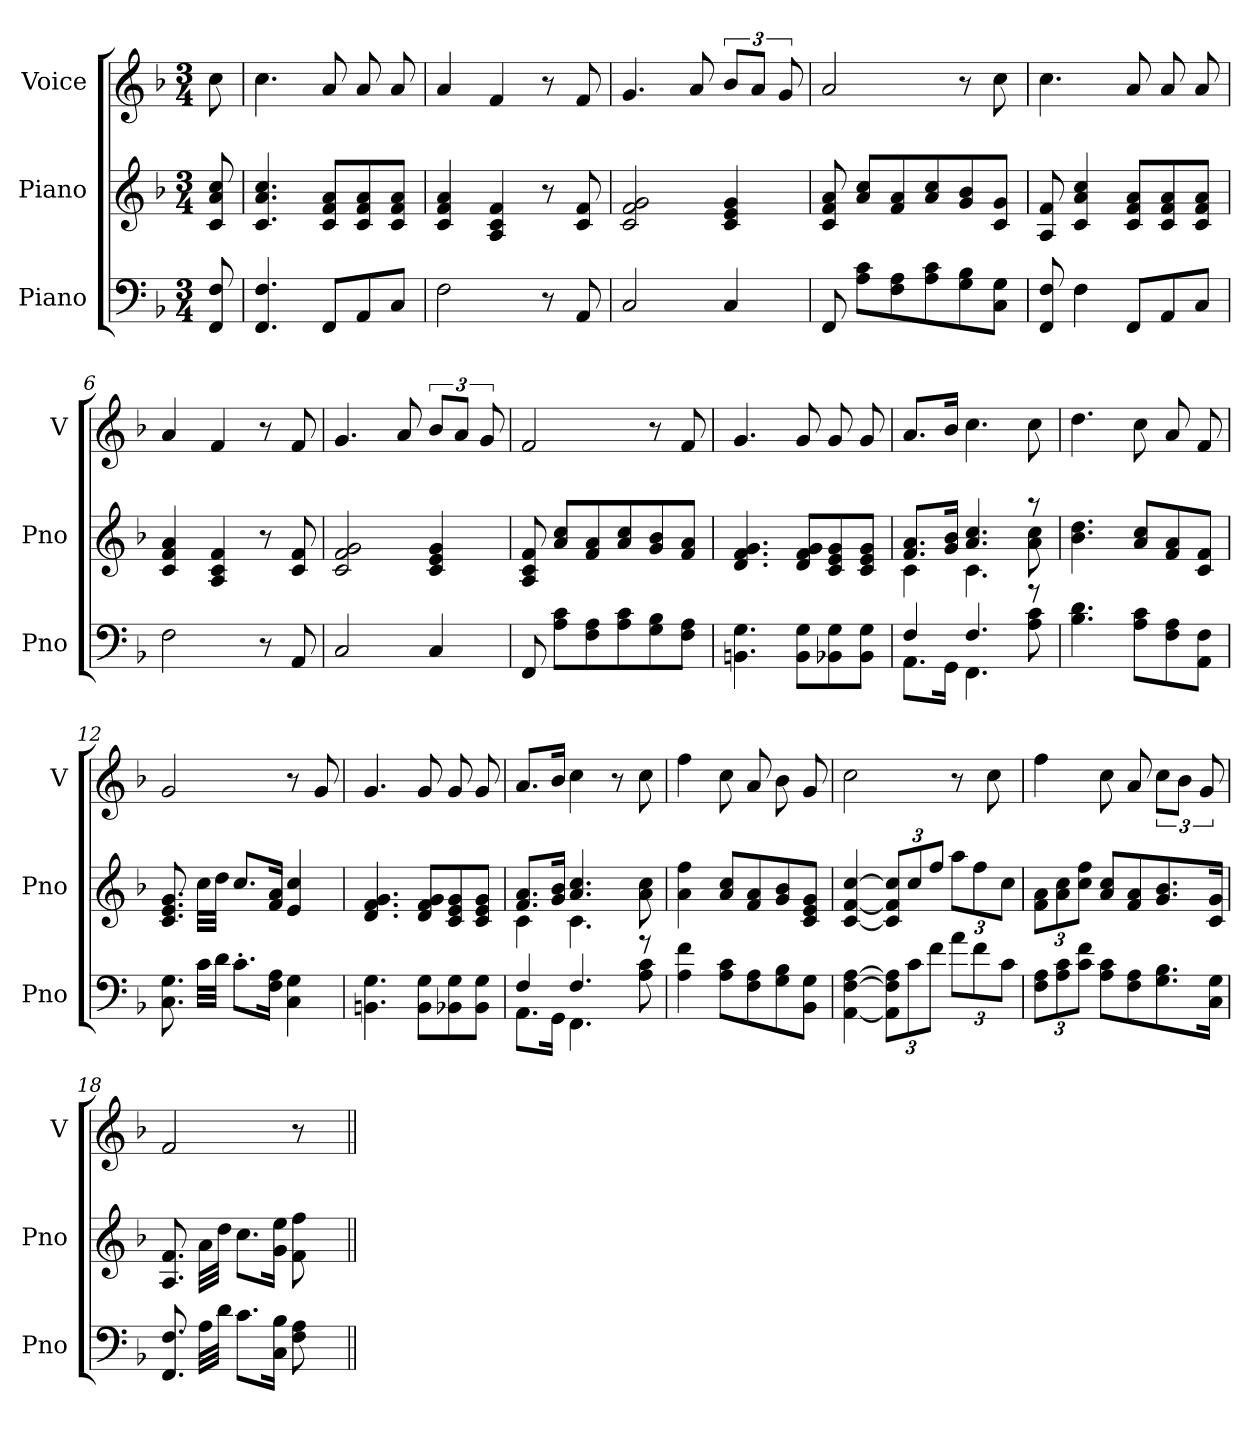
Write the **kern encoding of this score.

**kern	**kern	**kern
*part3	*part2	*part1
*staff3	*staff2	*staff1
*I"Piano	*I"Piano	*I"Voice
*I'Pno	*I'Pno	*I'V
*clefF4	*clefG2	*clefG2
*k[b-]	*k[b-]	*k[b-]
*M3/4	*M3/4	*M3/4
*MM80	*MM80	*MM80
=	=	=
8FF/ 8F/	8c/ 8a/ 8cc/	8cc\
=1	=1	=1
4.FF/ 4.F/	4.c/ 4.a/ 4.cc/	4.cc\
8FF/L	8c/ 8f/ 8a/L	8a/
8AA/	8c/ 8f/ 8a/	8a/
8C/J	8c/ 8f/ 8a/J	8a/
=2	=2	=2
2F\	4c/ 4f/ 4a/	4a/
.	4A/ 4c/ 4f/	4f/
8r	8r	8r
8AA/	8c/ 8f/	8f/
=3	=3	=3
2C/	2c/ 2f/ 2g/	4.g/
.	.	8a/
4C/	4c/ 4e/ 4g/	12b-/L
.	.	12a/J
.	.	12g/
=4	=4	=4
8FF/	8c/ 8f/ 8a/	2a/
8A\ 8c\L	8a/ 8cc/L	.
8F\ 8A\	8f/ 8a/	.
8A\ 8c\	8a/ 8cc/	.
8G\ 8B-\	8g/ 8b-/	8r
8C\ 8G\J	8c/ 8g/J	8cc\
=5	=5	=5
8FF/ 8F/	8A/ 8f/	4.cc\
4F\	4c/ 4a/ 4cc/	.
8FF/L	8c/ 8f/ 8a/L	8a/
8AA/	8c/ 8f/ 8a/	8a/
8C/J	8c/ 8f/ 8a/J	8a/
!!LO:LB:g=z
=6	=6	=6
2F\	4c/ 4f/ 4a/	4a/
.	4A/ 4c/ 4f/	4f/
8r	8r	8r
8AA/	8c/ 8f/	8f/
=7	=7	=7
2C/	2c/ 2f/ 2g/	4.g/
.	.	8a/
4C/	4c/ 4e/ 4g/	12b-/L
.	.	12a/J
.	.	12g/
=8	=8	=8
8FF/	8A/ 8c/ 8f/	2f/
8A\ 8c\L	8a/ 8cc/L	.
8F\ 8A\	8f/ 8a/	.
8A\ 8c\	8a/ 8cc/	.
8G\ 8B-\	8g/ 8b-/	8r
8F\ 8A\J	8f/ 8a/J	8f/
=9	=9	=9
4.BBn\ 4.G\	4.d/ 4.f/ 4.g/	4.g/
8BB\ 8G\L	8d/ 8f/ 8g/L	8g/
8BB-X\ 8G\	8c/ 8e/ 8g/	8g/
8BB-\ 8G\J	8c/ 8e/ 8g/J	8g/
=10	=10	=10
*^	*^	*
4F/	8.AA\L	8.f/ 8.a/L	4c\	8.a/L
.	16GG\Jk	16g/ 16b-/Jk	.	16b-/Jk
4.F/	4.FF\	4.a/ 4.cc/	4.c\	4.cc\
8r	8A\ 8c\	8r	8a\ 8cc\	8cc\
*v	*v	*	*	*
*	*v	*v	*
=11	=11	=11
4.B-\ 4.d\	4.b-\ 4.dd\	4.dd\
8A\ 8c\L	8a/ 8cc/L	8cc\
8F\ 8A\	8f/ 8a/	8a/
8AA\ 8F\J	8c/ 8f/J	8f/
!!LO:LB:g=z
=12	=12	=12
8.C\ 8.G\	8.c/ 8.e/ 8.g/	2g/
32c\LLL	32cc\LLL	.
32d\JJJ	32dd\JJJ	.
8.c'\L	8.cc/L	.
16F\ 16A\Jk	16f/ 16a/Jk	.
4C\ 4G\	4e/ 4cc/	8r
.	.	8g/
=13	=13	=13
4.BBn\ 4.G\	4.d/ 4.f/ 4.g/	4.g/
8BB\ 8G\L	8d/ 8f/ 8g/L	8g/
8BB-X\ 8G\	8c/ 8e/ 8g/	8g/
8BB-\ 8G\J	8c/ 8e/ 8g/J	8g/
=14	=14	=14
*^	*^	*
4F/	8.AA\L	8.f/ 8.a/L	4c\	8.a/L
.	16GG\Jk	16g/ 16b-/Jk	.	16b-/Jk
4.F/	4.FF\	4.a/ 4.cc/	4.c\	4cc\
.	.	.	.	8r
8r	8A\ 8c\	8a\ 8cc\	8ryy	8cc\
*v	*v	*	*	*
*	*v	*v	*
=15	=15	=15
4A\ 4f\	4a\ 4ff\	4ff\
8A\ 8c\L	8a/ 8cc/L	8cc\
8F\ 8A\	8f/ 8a/	8a/
8G\ 8B-\	8g/ 8b-/	8b-\
8BB-\ 8G\J	8c/ 8e/ 8g/J	8g/
=16	=16	=16
[4AA\ [4F\ [4A\	[4c/ [4f/ [4cc/	2cc\
12AA\] 12F\] 12A\]L	12c/] 12f/] 12cc/]L	.
12c\	12cc/	.
12f\J	12ff/J	.
12a\L	12aa\L	8r
12f\	12ff\	.
.	.	8cc\
12c\J	12cc\J	.
!!LO:LB:g=z
=17	=17	=17
12F\ 12A\L	12f\ 12a\L	4ff\
12A\ 12c\	12a\ 12cc\	.
12c\ 12f\J	12cc\ 12ff\J	.
8A\ 8c\L	8a/ 8cc/L	8cc\
8F\ 8A\	8f/ 8a/	8a/
8.G\ 8.B-\	8.g/ 8.b-/	12cc\L
.	.	12b-\J
.	.	12g/
16C\ 16G\Jk	16c/ 16g/Jk	.
=18	=18	=18
8.FF/ 8.F/	8.A/ 8.f/	2f/
32A\LLL	32a\LLL	.
32d\JJJ	32dd\JJJ	.
8.c\L	8.cc\L	.
16C\ 16B-\Jk	16g\ 16ee\Jk	.
8F\ 8A\	8f\ 8ff\	8r
8ryy	8ryy	8ryy
=||	=||	=||
*-	*-	*-
